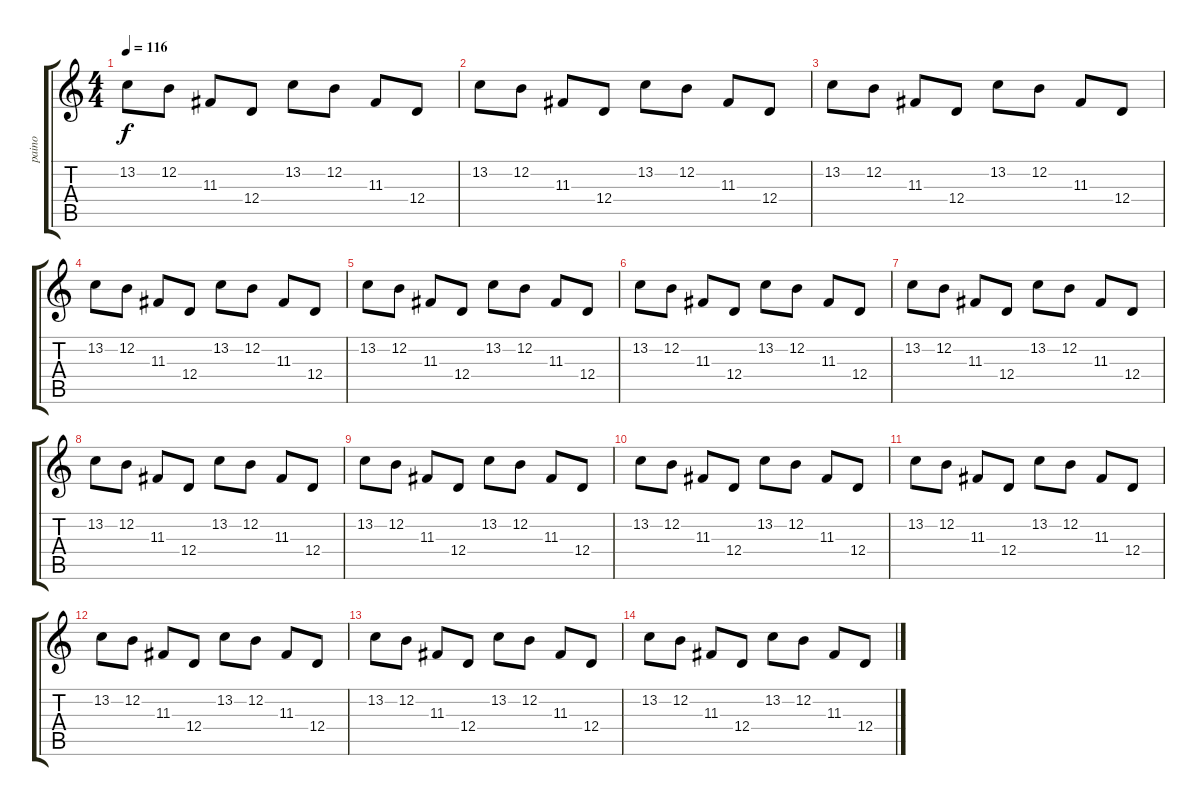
\track ("paino" "paino") {instrument acousticgrandpiano}
\staff {score tabs}
\tuning (E4 B3 G3 D3 A2 E2) {hide}
\ts (4 4)
\tempo 116
\clef g2
\ks c
13.2.8{dy f} 12.2.8 11.3.8 12.4.8 13.2.8 12.2.8 11.3.8 12.4.8 |
13.2.8 12.2.8 11.3.8 12.4.8 13.2.8 12.2.8 11.3.8 12.4.8 |
13.2.8 12.2.8 11.3.8 12.4.8 13.2.8 12.2.8 11.3.8 12.4.8 |
13.2.8 12.2.8 11.3.8 12.4.8 13.2.8 12.2.8 11.3.8 12.4.8 |
13.2.8 12.2.8 11.3.8 12.4.8 13.2.8 12.2.8 11.3.8 12.4.8 |
13.2.8 12.2.8 11.3.8 12.4.8 13.2.8 12.2.8 11.3.8 12.4.8 |
13.2.8 12.2.8 11.3.8 12.4.8 13.2.8 12.2.8 11.3.8 12.4.8 |
13.2.8 12.2.8 11.3.8 12.4.8 13.2.8 12.2.8 11.3.8 12.4.8 |
13.2.8 12.2.8 11.3.8 12.4.8 13.2.8 12.2.8 11.3.8 12.4.8 |
13.2.8 12.2.8 11.3.8 12.4.8 13.2.8 12.2.8 11.3.8 12.4.8 |
13.2.8 12.2.8 11.3.8 12.4.8 13.2.8 12.2.8 11.3.8 12.4.8 |
13.2.8 12.2.8 11.3.8 12.4.8 13.2.8 12.2.8 11.3.8 12.4.8 |
13.2.8 12.2.8 11.3.8 12.4.8 13.2.8 12.2.8 11.3.8 12.4.8 |
13.2.8 12.2.8 11.3.8 12.4.8 13.2.8 12.2.8 11.3.8 12.4.8
